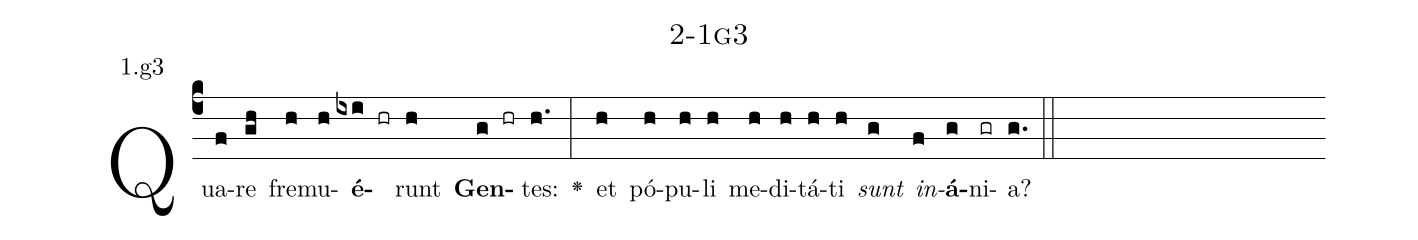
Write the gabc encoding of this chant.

name: 2-1g3;
annotation: 1.g3;
%%
(c4)Qua(f)re(gh) fre(h)mu(h)<b>é</b>(ixi hr)runt(h) <b>Gen</b>(g hr)tes:(h.) <v>\greheightstar</v>(:) et(h) pó(h)pu(h)li(h) me(h)di(h)tá(h)ti(h) <i>sunt</i>(g) <i>in</i>(f)<b>á</b>(g)ni(gr)a?(g.) (::)


%E(h) u(h) o(g) u(f) a(g) e.(g.) (::)
